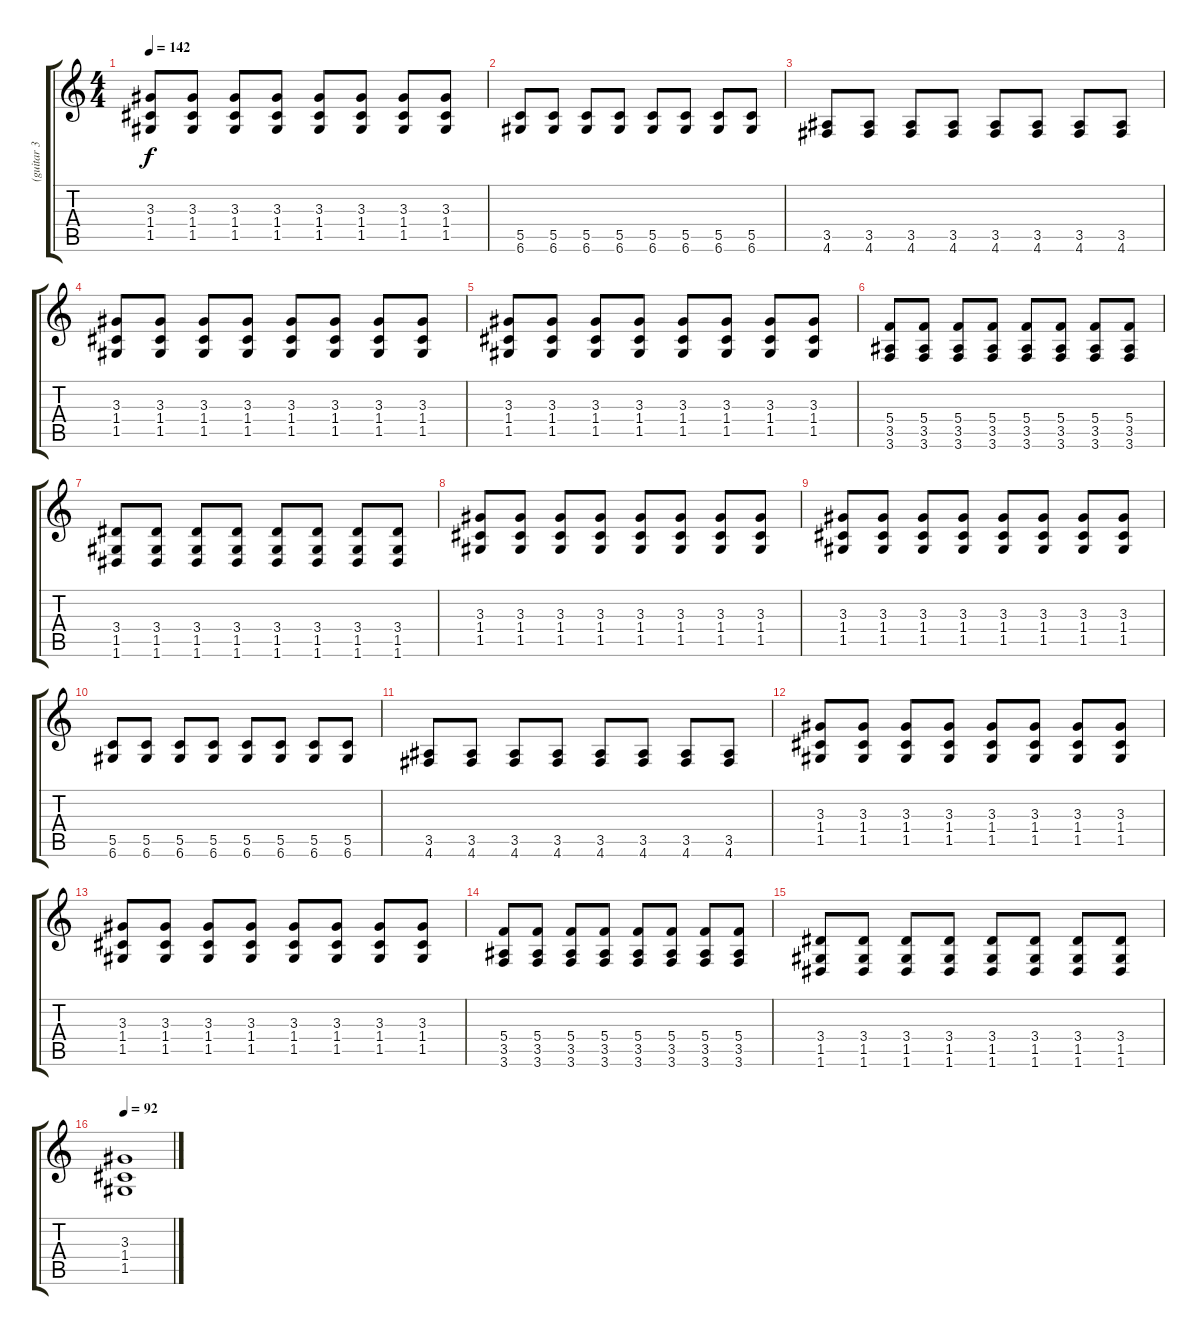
\track ("(guitar 3 overdub && fx)" "(guitar 3 ") {instrument overdrivenguitar}
\staff {score tabs}
\tuning (D4 A3 F3 C3 G2 D2) {hide}
\ts (4 4)
\tempo 142
\clef g2
\ks c
(3.3 1.4 1.5).8{dy f} (3.3 1.4 1.5).8 (3.3 1.4 1.5).8 (3.3 1.4 1.5).8 (3.3 1.4 1.5).8 (3.3 1.4 1.5).8 (3.3 1.4 1.5).8 (3.3 1.4 1.5).8 |
(5.5 6.6).8 (5.5 6.6).8 (5.5 6.6).8 (5.5 6.6).8 (5.5 6.6).8 (5.5 6.6).8 (5.5 6.6).8 (5.5 6.6).8 |
(3.5 4.6).8 (3.5 4.6).8 (3.5 4.6).8 (3.5 4.6).8 (3.5 4.6).8 (3.5 4.6).8 (3.5 4.6).8 (3.5 4.6).8 |
(3.3 1.4 1.5).8 (3.3 1.4 1.5).8 (3.3 1.4 1.5).8 (3.3 1.4 1.5).8 (3.3 1.4 1.5).8 (3.3 1.4 1.5).8 (3.3 1.4 1.5).8 (3.3 1.4 1.5).8 |
(3.3 1.4 1.5).8 (3.3 1.4 1.5).8 (3.3 1.4 1.5).8 (3.3 1.4 1.5).8 (3.3 1.4 1.5).8 (3.3 1.4 1.5).8 (3.3 1.4 1.5).8 (3.3 1.4 1.5).8 |
(5.4 3.5 3.6).8 (5.4 3.5 3.6).8 (5.4 3.5 3.6).8 (5.4 3.5 3.6).8 (5.4 3.5 3.6).8 (5.4 3.5 3.6).8 (5.4 3.5 3.6).8 (5.4 3.5 3.6).8 |
(3.4 1.5 1.6).8 (3.4 1.5 1.6).8 (3.4 1.5 1.6).8 (3.4 1.5 1.6).8 (3.4 1.5 1.6).8 (3.4 1.5 1.6).8 (3.4 1.5 1.6).8 (3.4 1.5 1.6).8 |
(3.3 1.4 1.5).8 (3.3 1.4 1.5).8 (3.3 1.4 1.5).8 (3.3 1.4 1.5).8 (3.3 1.4 1.5).8 (3.3 1.4 1.5).8 (3.3 1.4 1.5).8 (3.3 1.4 1.5).8 |
(3.3 1.4 1.5).8 (3.3 1.4 1.5).8 (3.3 1.4 1.5).8 (3.3 1.4 1.5).8 (3.3 1.4 1.5).8 (3.3 1.4 1.5).8 (3.3 1.4 1.5).8 (3.3 1.4 1.5).8 |
(5.5 6.6).8 (5.5 6.6).8 (5.5 6.6).8 (5.5 6.6).8 (5.5 6.6).8 (5.5 6.6).8 (5.5 6.6).8 (5.5 6.6).8 |
(3.5 4.6).8 (3.5 4.6).8 (3.5 4.6).8 (3.5 4.6).8 (3.5 4.6).8 (3.5 4.6).8 (3.5 4.6).8 (3.5 4.6).8 |
(3.3 1.4 1.5).8 (3.3 1.4 1.5).8 (3.3 1.4 1.5).8 (3.3 1.4 1.5).8 (3.3 1.4 1.5).8 (3.3 1.4 1.5).8 (3.3 1.4 1.5).8 (3.3 1.4 1.5).8 |
(3.3 1.4 1.5).8 (3.3 1.4 1.5).8 (3.3 1.4 1.5).8 (3.3 1.4 1.5).8 (3.3 1.4 1.5).8 (3.3 1.4 1.5).8 (3.3 1.4 1.5).8 (3.3 1.4 1.5).8 |
(5.4 3.5 3.6).8 (5.4 3.5 3.6).8 (5.4 3.5 3.6).8 (5.4 3.5 3.6).8 (5.4 3.5 3.6).8 (5.4 3.5 3.6).8 (5.4 3.5 3.6).8 (5.4 3.5 3.6).8 |
(3.4 1.5 1.6).8 (3.4 1.5 1.6).8 (3.4 1.5 1.6).8 (3.4 1.5 1.6).8 (3.4 1.5 1.6).8 (3.4 1.5 1.6).8 (3.4 1.5 1.6).8 (3.4 1.5 1.6).8 |
\tempo 92
(3.3 1.4 1.5).1
